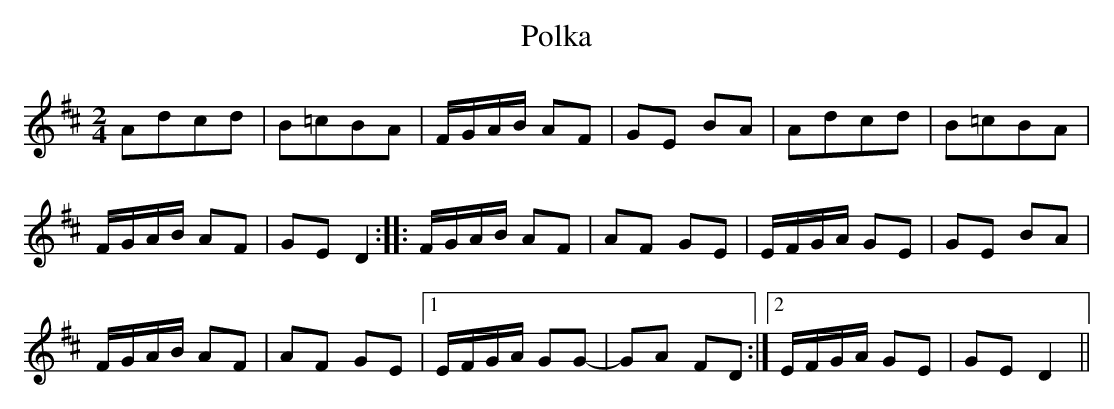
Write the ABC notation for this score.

X:1
T:Polka
L:1/16
M:2/4
K:D
A2d2c2d2 | B2=c2B2A2 | FGAB A2F2 | G2E2 B2A2 | A2d2c2d2 | B2=c2B2A2 |
FGAB A2F2 | G2E2 D4 :: FGAB A2F2 | A2F2 G2E2 | EFGA G2E2 | G2E2 B2A2 |
FGAB A2F2 | A2F2 G2E2 |1 EFGA G2G2- | G2A2 F2D2 :|2 EFGA G2E2 | G2E2D4 ||
